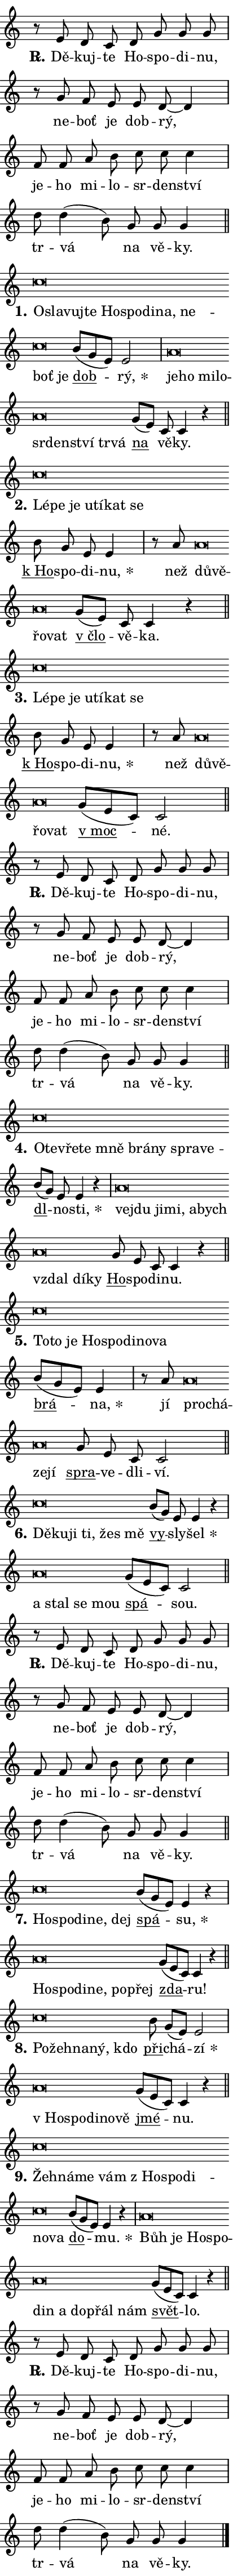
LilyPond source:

\version "2.24.0"
\header { tagline = "" }
\paper {
  indent = 0\cm
  top-margin = 0\cm
  right-margin = 0.13\cm % to fit lyric hyphens
  bottom-margin = 0\cm
  left-margin = 0\cm
  paper-width = 7\cm
  page-breaking = #ly:one-page-breaking
  system-system-spacing.basic-distance = #11
  score-system-spacing.basic-distance = #11
  ragged-last = ##f
}


%% Author: Thomas Morley
%% https://lists.gnu.org/archive/html/lilypond-user/2020-05/msg00002.html
#(define (line-position grob)
"Returns position of @var[grob} in current system:
   @code{'start}, if at first time-step
   @code{'end}, if at last time-step
   @code{'middle} otherwise
"
  (let* ((col (ly:item-get-column grob))
         (ln (ly:grob-object col 'left-neighbor))
         (rn (ly:grob-object col 'right-neighbor))
         (col-to-check-left (if (ly:grob? ln) ln col))
         (col-to-check-right (if (ly:grob? rn) rn col))
         (break-dir-left
           (and
             (ly:grob-property col-to-check-left 'non-musical #f)
             (ly:item-break-dir col-to-check-left)))
         (break-dir-right
           (and
             (ly:grob-property col-to-check-right 'non-musical #f)
             (ly:item-break-dir col-to-check-right))))
        (cond ((eqv? 1 break-dir-left) 'start)
              ((eqv? -1 break-dir-right) 'end)
              (else 'middle))))

#(define (tranparent-at-line-position vctor)
  (lambda (grob)
  "Relying on @code{line-position} select the relevant enry from @var{vctor}.
Used to determine transparency,"
    (case (line-position grob)
      ((end) (not (vector-ref vctor 0)))
      ((middle) (not (vector-ref vctor 1)))
      ((start) (not (vector-ref vctor 2))))))

noteHeadBreakVisibility =
#(define-music-function (break-visibility)(vector?)
"Makes @code{NoteHead}s transparent relying on @var{break-visibility}"
#{
  \override NoteHead.transparent =
    #(tranparent-at-line-position break-visibility)
#})

#(define delete-ledgers-for-transparent-note-heads
  (lambda (grob)
    "Reads whether a @code{NoteHead} is transparent.
If so this @code{NoteHead} is removed from @code{'note-heads} from
@var{grob}, which is supposed to be @code{LedgerLineSpanner}.
As a result ledgers are not printed for this @code{NoteHead}"
    (let* ((nhds-array (ly:grob-object grob 'note-heads))
           (nhds-list
             (if (ly:grob-array? nhds-array)
                 (ly:grob-array->list nhds-array)
                 '()))
           ;; Relies on the transparent-property being done before
           ;; Staff.LedgerLineSpanner.after-line-breaking is executed.
           ;; This is fragile ...
           (to-keep
             (remove
               (lambda (nhd)
                 (ly:grob-property nhd 'transparent #f))
               nhds-list)))
      ;; TODO find a better method to iterate over grob-arrays, similiar
      ;; to filter/remove etc for lists
      ;; For now rebuilt from scratch
      (set! (ly:grob-object grob 'note-heads)  '())
      (for-each
        (lambda (nhd)
          (ly:pointer-group-interface::add-grob grob 'note-heads nhd))
        to-keep))))

squashNotes = {
  \override NoteHead.X-extent = #'(-0.2 . 0.2)
  \override NoteHead.Y-extent = #'(-0.75 . 0)
  \override NoteHead.stencil =
    #(lambda (grob)
       (let ((pos (ly:grob-property grob 'staff-position)))
         (begin
           (if (< pos -7) (display "ERROR: Lower brevis then expected\n") (display "OK: Expected brevis position\n"))
           (if (<= pos -6) ly:text-interface::print ly:note-head::print))))
}
unSquashNotes = {
  \revert NoteHead.X-extent
  \revert NoteHead.Y-extent
  \revert NoteHead.stencil
}

hideNotes = \noteHeadBreakVisibility #begin-of-line-visible
unHideNotes = \noteHeadBreakVisibility #all-visible

% work-around for resetting accidentals
% https://lilypond.org/doc/v2.23/Documentation/notation/displaying-rhythms#unmetered-music
cadenzaMeasure = {
  \cadenzaOff
  \partial 1024 s1024
  \cadenzaOn
}

#(define-markup-command (accent layout props text) (markup?)
  "Underline accented syllable"
  (interpret-markup layout props
    #{\markup \override #'(offset . 4.3) \underline { #text }#}))

responsum = \markup \concat {
  "R" \hspace #-1.05 \path #0.1 #'((moveto 0 0.07) (lineto 0.9 0.8)) \hspace #0.05 "."
}

spaceSize = #0.6828661417322834 % exact space size for TeX Gyre Schola

\layout {
  \context {
    \Staff
    \remove "Time_signature_engraver"
    \override LedgerLineSpanner.after-line-breaking = #delete-ledgers-for-transparent-note-heads
  }
  \context {
    \Lyrics {
      \override LyricSpace.minimum-distance = \spaceSize
      \override LyricText.font-name = #"TeX Gyre Schola"
      \override LyricText.font-size = 1
      \override StanzaNumber.font-name = #"TeX Gyre Schola Bold"
      \override StanzaNumber.font-size = 1
    }
  }
  \context {
    \Score 
    \override NoteHead.text =
      #(lambda (grob) 
        (let ((pos (ly:grob-property grob 'staff-position)))
          #{\markup {
            \combine
              \halign #-0.55 \raise #(if (= pos -6) 0 0.5) \override #'(thickness . 2) \draw-line #'(3.2 . 0)
              \musicglyph "noteheads.sM1"
          }#}))
  }
}

% magnetic-lyrics.ily
%
%   written by
%     Jean Abou Samra <jean@abou-samra.fr>
%     Werner Lemberg <wl@gnu.org>
%
%   adapted by
%     Jiri Hon <jiri.hon@gmail.com>
%
% Version 2022-Apr-15

% https://www.mail-archive.com/lilypond-user@gnu.org/msg149350.html

#(define (Left_hyphen_pointer_engraver context)
   "Collect syllable-hyphen-syllable occurrences in lyrics and store
them in properties.  This engraver only looks to the left.  For
example, if the lyrics input is @code{foo -- bar}, it does the
following.

@itemize @bullet
@item
Set the @code{text} property of the @code{LyricHyphen} grob between
@q{foo} and @q{bar} to @code{foo}.

@item
Set the @code{left-hyphen} property of the @code{LyricText} grob with
text @q{foo} to the @code{LyricHyphen} grob between @q{foo} and
@q{bar}.
@end itemize

Use this auxiliary engraver in combination with the
@code{lyric-@/text::@/apply-@/magnetic-@/offset!} hook."
   (let ((hyphen #f)
         (text #f))
     (make-engraver
      (acknowledgers
       ((lyric-syllable-interface engraver grob source-engraver)
        (set! text grob)))
      (end-acknowledgers
       ((lyric-hyphen-interface engraver grob source-engraver)
        ;(when (not (grob::has-interface grob 'lyric-space-interface))
          (set! hyphen grob)));)
      ((stop-translation-timestep engraver)
       (when (and text hyphen)
         (ly:grob-set-object! text 'left-hyphen hyphen))
       (set! text #f)
       (set! hyphen #f)))))

#(define (lyric-text::apply-magnetic-offset! grob)
   "If the space between two syllables is less than the value in
property @code{LyricText@/.details@/.squash-threshold}, move the right
syllable to the left so that it gets concatenated with the left
syllable.

Use this function as a hook for
@code{LyricText@/.after-@/line-@/breaking} if the
@code{Left_@/hyphen_@/pointer_@/engraver} is active."
   (let ((hyphen (ly:grob-object grob 'left-hyphen #f)))
     (when hyphen
       (let ((left-text (ly:spanner-bound hyphen LEFT)))
         (when (grob::has-interface left-text 'lyric-syllable-interface)
           (let* ((common (ly:grob-common-refpoint grob left-text X))
                  (this-x-ext (ly:grob-extent grob common X))
                  (left-x-ext
                   (begin
                     ;; Trigger magnetism for left-text.
                     (ly:grob-property left-text 'after-line-breaking)
                     (ly:grob-extent left-text common X)))
                  ;; `delta` is the gap width between two syllables.
                  (delta (- (interval-start this-x-ext)
                            (interval-end left-x-ext)))
                  (details (ly:grob-property grob 'details))
                  (threshold (assoc-get 'squash-threshold details 0.2)))
             (when (< delta threshold)
               (let* (;; We have to manipulate the input text so that
                      ;; ligatures crossing syllable boundaries are not
                      ;; disabled.  For languages based on the Latin
                      ;; script this is essentially a beautification.
                      ;; However, for non-Western scripts it can be a
                      ;; necessity.
                      (lt (ly:grob-property left-text 'text))
                      (rt (ly:grob-property grob 'text))
                      (is-space (grob::has-interface hyphen 'lyric-space-interface))
                      (space (if is-space " " ""))
                      (extra-delta (if is-space spaceSize 0))
                      ;; Append new syllable.
                      (ltrt-space (if (and (string? lt) (string? rt))
                                (string-append lt space rt)
                                (make-concat-markup (list lt space rt))))
                      ;; Right-align `ltrt` to the right side.
                      (ltrt-space-markup (grob-interpret-markup
                               grob
                               (make-translate-markup
                                (cons (interval-length this-x-ext) 0)
                                (make-right-align-markup ltrt-space)))))
                 (begin
                   ;; Don't print `left-text`.
                   (ly:grob-set-property! left-text 'stencil #f)
                   ;; Set text and stencil (which holds all collected
                   ;; syllables so far) and shift it to the left.
                   (ly:grob-set-property! grob 'text ltrt-space)
                   (ly:grob-set-property! grob 'stencil ltrt-space-markup)
                   (ly:grob-translate-axis! grob (- (- delta extra-delta)) X))))))))))


#(define (lyric-hyphen::displace-bounds-first grob)
   ;; Make very sure this callback isn't triggered too early.
   (let ((left (ly:spanner-bound grob LEFT))
         (right (ly:spanner-bound grob RIGHT)))
     (ly:grob-property left 'after-line-breaking)
     (ly:grob-property right 'after-line-breaking)
     (ly:lyric-hyphen::print grob)))

squashThreshold = #0.4

\layout {
  \context {
    \Lyrics
    \consists #Left_hyphen_pointer_engraver
    \override LyricText.after-line-breaking =
      #lyric-text::apply-magnetic-offset!
    \override LyricHyphen.stencil = #lyric-hyphen::displace-bounds-first
    \override LyricText.details.squash-threshold = \squashThreshold
    \override LyricHyphen.minimum-distance = 0
    \override LyricHyphen.minimum-length = \squashThreshold
  }
}

squashText = \override LyricText.details.squash-threshold = 9999
unSquashText = \override LyricText.details.squash-threshold = \squashThreshold

leftText = \override LyricText.self-alignment-X = #LEFT
unLeftText = \revert LyricText.self-alignment-X

starOffset = #(lambda (grob) 
                (let ((x_offset (ly:self-alignment-interface::aligned-on-x-parent grob)))
                  (if (= x_offset 0) 0 (+ x_offset 1.2))))

star = #(define-music-function (syllable)(string?)
"Append star separator at the end of a syllable"
#{
  \once \override LyricText.X-offset = #starOffset
  \lyricmode { \markup {
    #syllable
    \override #'((font-name . "TeX Gyre Schola Bold")) \hspace #0.2 \lower #0.65 \larger "*"
  } }
#})

starAccent = #(define-music-function (syllable)(string?)
"Append star separator at the end of a syllable and make accent"
#{
  \once \override LyricText.X-offset = #starOffset
  \lyricmode { \markup {
    \accent #syllable
    \override #'((font-name . "TeX Gyre Schola Bold")) \hspace #0.2 \lower #0.65 \larger "*"
  } }
#})

breath = #(define-music-function (syllable)(string?)
"Append breathing indicator at the end of a syllable"
#{
  \lyricmode { \markup { #syllable "+" } }
#})

optionalBreath = #(define-music-function (syllable)(string?)
"Append optional breathing indicator at the end of a syllable"
#{
  \lyricmode { \markup { #syllable "(+)" } }
#})


\score {
    <<
        \new Voice = "melody" { \cadenzaOn \key c \major \relative { r8 e' d c d g g g \cadenzaMeasure \bar "|" r g f e e d~ d4 \cadenzaMeasure \bar "|" f8 f a b c c c4 \cadenzaMeasure \bar "|" d8 d4( b8)] g g g4 \cadenzaMeasure \bar "||" \break } }
        \new Lyrics \lyricsto "melody" { \lyricmode { \set stanza = \responsum
Dě -- kuj -- te Ho -- spo -- di -- nu, ne -- boť je dob -- rý, je -- ho mi -- lo -- sr -- den -- ství tr -- vá na vě -- ky. } }
    >>
    \layout {}
}

\score {
    <<
        \new Voice = "melody" { \cadenzaOn \key c \major \relative { \squashNotes c''\breve*1/16 \hideNotes \breve*1/16 \bar "" \breve*1/16 \bar "" \breve*1/16 \bar "" \breve*1/16 \bar "" \breve*1/16 \bar "" \breve*1/16 \bar "" \breve*1/16 \bar "" \breve*1/16 \bar "" \breve*1/16 \breve*1/16 \bar "" \unHideNotes \unSquashNotes \bar "" b8[( g e)] e2 \cadenzaMeasure \bar "|" \squashNotes a\breve*1/16 \hideNotes \breve*1/16 \bar "" \breve*1/16 \bar "" \breve*1/16 \bar "" \breve*1/16 \bar "" \breve*1/16 \bar "" \breve*1/16 \bar "" \breve*1/16 \breve*1/16 \bar "" \unHideNotes \unSquashNotes \bar "" g8[( e)] c c4 r \cadenzaMeasure \bar "||" \break } }
        \new Lyrics \lyricsto "melody" { \lyricmode { \set stanza = "1."
\leftText O -- \squashText sla -- vuj -- te Ho -- spo -- di -- na, ne -- boť je \unLeftText \unSquashText \markup \accent dob -- \star rý, \leftText je -- \squashText ho mi -- lo -- sr -- den -- ství tr -- vá \unLeftText \unSquashText \markup \accent na vě -- ky. } }
    >>
    \layout {}
}

\score {
    <<
        \new Voice = "melody" { \cadenzaOn \key c \major \relative { \squashNotes c''\breve*1/16 \hideNotes \breve*1/16 \bar "" \breve*1/16 \bar "" \breve*1/16 \bar "" \breve*1/16 \bar "" \breve*1/16 \breve*1/16 \bar "" \unHideNotes \unSquashNotes \bar "" b8 g e e4 \cadenzaMeasure \bar "|" r8 a \squashNotes a\breve*1/16 \hideNotes \breve*1/16 \bar "" \breve*1/16 \breve*1/16 \bar "" \unHideNotes \unSquashNotes \bar "" g8[( e)] c c4 r \cadenzaMeasure \bar "||" \break } }
        \new Lyrics \lyricsto "melody" { \lyricmode { \set stanza = "2."
\leftText Lé -- \squashText pe je u -- tí -- kat se \unLeftText \unSquashText \markup \accent "k Ho" -- spo -- di -- \star nu, než \leftText dů -- \squashText vě -- řo -- vat \unLeftText \unSquashText \markup \accent "v člo" -- vě -- ka. } }
    >>
    \layout {}
}

\score {
    <<
        \new Voice = "melody" { \cadenzaOn \key c \major \relative { \squashNotes c''\breve*1/16 \hideNotes \breve*1/16 \bar "" \breve*1/16 \bar "" \breve*1/16 \bar "" \breve*1/16 \bar "" \breve*1/16 \breve*1/16 \bar "" \unHideNotes \unSquashNotes \bar "" b8 g e e4 \cadenzaMeasure \bar "|" r8 a \squashNotes a\breve*1/16 \hideNotes \breve*1/16 \bar "" \breve*1/16 \breve*1/16 \bar "" \unHideNotes \unSquashNotes \bar "" g8[( e c)] c2 \cadenzaMeasure \bar "||" \break } }
        \new Lyrics \lyricsto "melody" { \lyricmode { \set stanza = "3."
\leftText Lé -- \squashText pe je u -- tí -- kat se \unLeftText \unSquashText \markup \accent "k Ho" -- spo -- di -- \star nu, než \leftText dů -- \squashText vě -- řo -- vat \unLeftText \unSquashText \markup \accent "v moc" -- né. } }
    >>
    \layout {}
}

\score {
    <<
        \new Voice = "melody" { \cadenzaOn \key c \major \relative { r8 e' d c d g g g \cadenzaMeasure \bar "|" r g f e e d~ d4 \cadenzaMeasure \bar "|" f8 f a b c c c4 \cadenzaMeasure \bar "|" d8 d4( b8)] g g g4 \cadenzaMeasure \bar "||" \break } }
        \new Lyrics \lyricsto "melody" { \lyricmode { \set stanza = \responsum
Dě -- kuj -- te Ho -- spo -- di -- nu, ne -- boť je dob -- rý, je -- ho mi -- lo -- sr -- den -- ství tr -- vá na vě -- ky. } }
    >>
    \layout {}
}

\score {
    <<
        \new Voice = "melody" { \cadenzaOn \key c \major \relative { \squashNotes c''\breve*1/16 \hideNotes \breve*1/16 \bar "" \breve*1/16 \bar "" \breve*1/16 \bar "" \breve*1/16 \bar "" \breve*1/16 \bar "" \breve*1/16 \bar "" \breve*1/16 \breve*1/16 \bar "" \unHideNotes \unSquashNotes \bar "" b8[( g)] e e4 r \cadenzaMeasure \bar "|" \squashNotes a\breve*1/16 \hideNotes \breve*1/16 \bar "" \breve*1/16 \bar "" \breve*1/16 \bar "" \breve*1/16 \bar "" \breve*1/16 \bar "" \breve*1/16 \bar "" \breve*1/16 \breve*1/16 \bar "" \unHideNotes \unSquashNotes \bar "" g8 e c c4 r \cadenzaMeasure \bar "||" \break } }
        \new Lyrics \lyricsto "melody" { \lyricmode { \set stanza = "4."
\leftText O -- \squashText te -- vře -- te mně brá -- ny spra -- ve -- \unLeftText \unSquashText \markup \accent dl -- no -- \star sti, \leftText ve -- \squashText jdu ji -- mi, a -- bych vzdal dí -- ky \unLeftText \unSquashText \markup \accent Ho -- spo -- di -- nu. } }
    >>
    \layout {}
}

\score {
    <<
        \new Voice = "melody" { \cadenzaOn \key c \major \relative { \squashNotes c''\breve*1/16 \hideNotes \breve*1/16 \bar "" \breve*1/16 \bar "" \breve*1/16 \bar "" \breve*1/16 \bar "" \breve*1/16 \bar "" \breve*1/16 \breve*1/16 \bar "" \unHideNotes \unSquashNotes \bar "" b8[( g e)] e4 \cadenzaMeasure \bar "|" r8 a \squashNotes a\breve*1/16 \hideNotes \breve*1/16 \bar "" \breve*1/16 \breve*1/16 \bar "" \unHideNotes \unSquashNotes \bar "" g8 e c c2 \cadenzaMeasure \bar "||" \break } }
        \new Lyrics \lyricsto "melody" { \lyricmode { \set stanza = "5."
\leftText To -- \squashText to je Ho -- spo -- di -- no -- va \unLeftText \unSquashText \markup \accent brá -- \star na, jí \leftText pro -- \squashText chá -- ze -- jí \unLeftText \unSquashText \markup \accent spra -- ve -- dli -- ví. } }
    >>
    \layout {}
}

\score {
    <<
        \new Voice = "melody" { \cadenzaOn \key c \major \relative { \squashNotes c''\breve*1/16 \hideNotes \breve*1/16 \bar "" \breve*1/16 \bar "" \breve*1/16 \bar "" \breve*1/16 \breve*1/16 \bar "" \unHideNotes \unSquashNotes \bar "" b8[( g)] e e4 r \cadenzaMeasure \bar "|" \squashNotes a\breve*1/16 \hideNotes \breve*1/16 \bar "" \breve*1/16 \breve*1/16 \bar "" \unHideNotes \unSquashNotes \bar "" g8[( e c)] c2 \cadenzaMeasure \bar "||" \break } }
        \new Lyrics \lyricsto "melody" { \lyricmode { \set stanza = "6."
\leftText Dě -- \squashText ku -- ji ti, žes mě \unLeftText \unSquashText \markup \accent vy -- sly -- \star šel \leftText a \squashText stal se mou \unLeftText \unSquashText \markup \accent spá -- sou. } }
    >>
    \layout {}
}

\score {
    <<
        \new Voice = "melody" { \cadenzaOn \key c \major \relative { r8 e' d c d g g g \cadenzaMeasure \bar "|" r g f e e d~ d4 \cadenzaMeasure \bar "|" f8 f a b c c c4 \cadenzaMeasure \bar "|" d8 d4( b8)] g g g4 \cadenzaMeasure \bar "||" \break } }
        \new Lyrics \lyricsto "melody" { \lyricmode { \set stanza = \responsum
Dě -- kuj -- te Ho -- spo -- di -- nu, ne -- boť je dob -- rý, je -- ho mi -- lo -- sr -- den -- ství tr -- vá na vě -- ky. } }
    >>
    \layout {}
}

\score {
    <<
        \new Voice = "melody" { \cadenzaOn \key c \major \relative { \squashNotes c''\breve*1/16 \hideNotes \breve*1/16 \bar "" \breve*1/16 \bar "" \breve*1/16 \breve*1/16 \bar "" \unHideNotes \unSquashNotes \bar "" b8[( g e)] e4 r \cadenzaMeasure \bar "|" \squashNotes a\breve*1/16 \hideNotes \breve*1/16 \bar "" \breve*1/16 \bar "" \breve*1/16 \bar "" \breve*1/16 \breve*1/16 \bar "" \unHideNotes \unSquashNotes \bar "" g8[( e c)] c4 r \cadenzaMeasure \bar "||" \break } }
        \new Lyrics \lyricsto "melody" { \lyricmode { \set stanza = "7."
\leftText Ho -- \squashText spo -- di -- ne, dej \unLeftText \unSquashText \markup \accent spá -- \star su, \leftText Ho -- \squashText spo -- di -- ne, po -- přej \unLeftText \unSquashText \markup \accent zda -- ru! } }
    >>
    \layout {}
}

\score {
    <<
        \new Voice = "melody" { \cadenzaOn \key c \major \relative { \squashNotes c''\breve*1/16 \hideNotes \breve*1/16 \bar "" \breve*1/16 \bar "" \breve*1/16 \breve*1/16 \bar "" \unHideNotes \unSquashNotes \bar "" b8 g[( e)] e2 \cadenzaMeasure \bar "|" \squashNotes a\breve*1/16 \hideNotes \breve*1/16 \bar "" \breve*1/16 \bar "" \breve*1/16 \breve*1/16 \bar "" \unHideNotes \unSquashNotes \bar "" g8[( e c)] c4 r \cadenzaMeasure \bar "||" \break } }
        \new Lyrics \lyricsto "melody" { \lyricmode { \set stanza = "8."
\leftText Po -- \squashText žeh -- na -- ný, kdo \unLeftText \unSquashText \markup \accent při -- chá -- \star zí \leftText "v Ho" -- \squashText spo -- di -- no -- vě \unLeftText \unSquashText \markup \accent jmé -- nu. } }
    >>
    \layout {}
}

\score {
    <<
        \new Voice = "melody" { \cadenzaOn \key c \major \relative { \squashNotes c''\breve*1/16 \hideNotes \breve*1/16 \bar "" \breve*1/16 \bar "" \breve*1/16 \bar "" \breve*1/16 \bar "" \breve*1/16 \bar "" \breve*1/16 \bar "" \breve*1/16 \breve*1/16 \bar "" \unHideNotes \unSquashNotes \bar "" b8[( g e)] e4 r \cadenzaMeasure \bar "|" \squashNotes a\breve*1/16 \hideNotes \breve*1/16 \bar "" \breve*1/16 \bar "" \breve*1/16 \bar "" \breve*1/16 \bar "" \breve*1/16 \bar "" \breve*1/16 \bar "" \breve*1/16 \breve*1/16 \bar "" \unHideNotes \unSquashNotes \bar "" g8[( e c)] c4 r \cadenzaMeasure \bar "||" \break } }
        \new Lyrics \lyricsto "melody" { \lyricmode { \set stanza = "9."
\leftText Žeh -- \squashText ná -- me vám "z Ho" -- spo -- di -- no -- va \unLeftText \unSquashText \markup \accent do -- \star mu. \leftText Bůh \squashText je Ho -- spo -- din a do -- přál nám \unLeftText \unSquashText \markup \accent svět -- lo. } }
    >>
    \layout {}
}

\score {
    <<
        \new Voice = "melody" { \cadenzaOn \key c \major \relative { r8 e' d c d g g g \cadenzaMeasure \bar "|" r g f e e d~ d4 \cadenzaMeasure \bar "|" f8 f a b c c c4 \cadenzaMeasure \bar "|" d8 d4( b8)] g g g4 \cadenzaMeasure \bar "||" \break } \bar "|." }
        \new Lyrics \lyricsto "melody" { \lyricmode { \set stanza = \responsum
Dě -- kuj -- te Ho -- spo -- di -- nu, ne -- boť je dob -- rý, je -- ho mi -- lo -- sr -- den -- ství tr -- vá na vě -- ky. } }
    >>
    \layout {}
}
